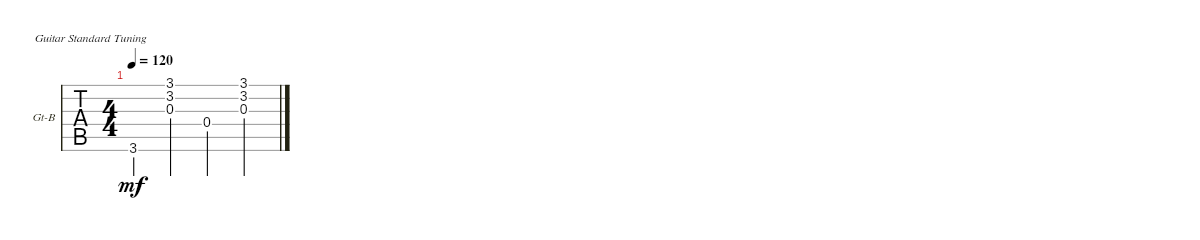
\bracketExtendMode groupsimilarinstruments
\multiBarRest
\firstSystemTrackNameOrientation horizontal
\otherSystemsTrackNameOrientation horizontal
\track ("Guitar Backup" "Gt-B") {mute instrument acousticguitarsteel}
\staff {tabs}
\tuning (E4 B3 G3 D3 A2 E2)
\ts (4 4)
\tempo 120
\clef g2
\ks g
3.6.4{dy mf} (0.3 3.1 3.2).4 0.4.4 (0.3 3.2 3.1).4
